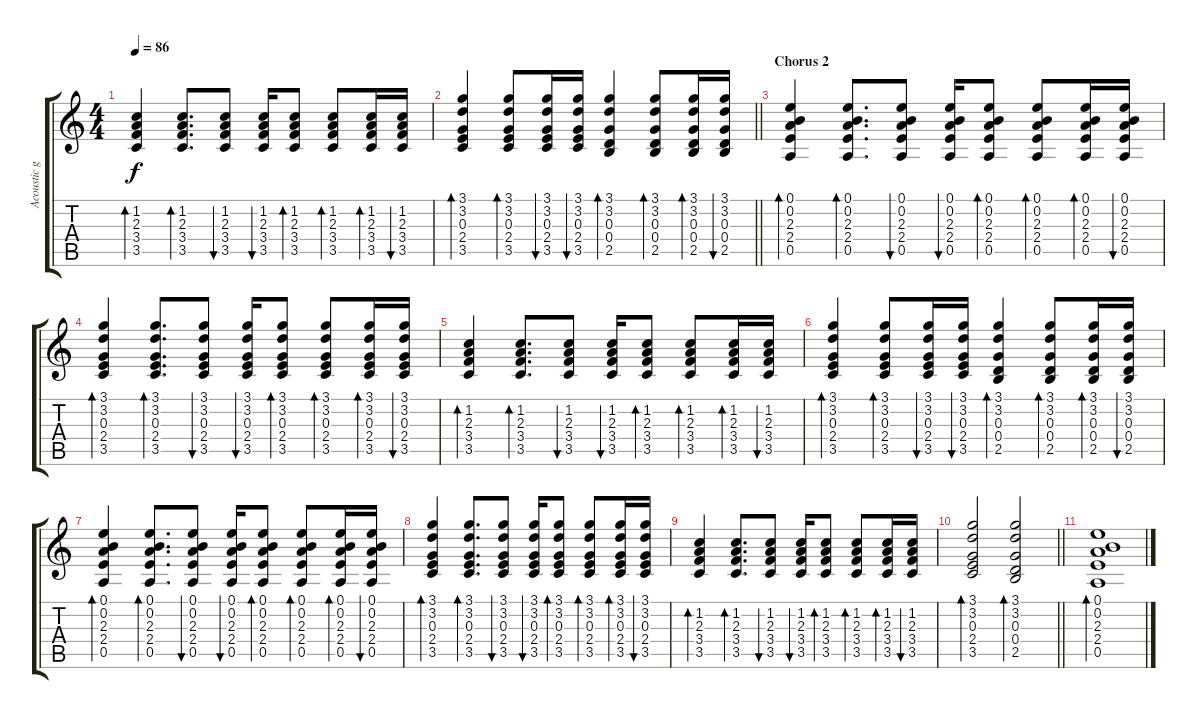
\track ("Acoustic guitar" "Acoustic g") {instrument acousticguitarsteel}
\staff {score tabs}
\tuning (E4 B3 G3 D3 A2 E2) {hide}
\ts (4 4)
\tempo 86
\clef g2
\ks c
(1.2 2.3 3.4 3.5).4{bd 60 dy f} (1.2 2.3 3.4 3.5).8{d bd 60} (1.2 2.3 3.4 3.5).8{bu 60} (1.2 2.3 3.4 3.5).16{bu 60} (1.2 2.3 3.4 3.5).8{bd 60} (1.2 2.3 3.4 3.5).8{bd 60} (1.2 2.3 3.4 3.5).16{bd 60} (1.2 2.3 3.4 3.5).16{bu 60} |
\barLineRight lightlight
(3.1 3.2 0.3 2.4 3.5).4{bd 60} (3.1 3.2 0.3 2.4 3.5).8{bd 60} (3.1 3.2 0.3 2.4 3.5).16{bu 60} (3.1 3.2 0.3 2.4 3.5).16{bu 60} (3.1 3.2 0.3 0.4 2.5).4{bd 60} (3.1 3.2 0.3 0.4 2.5).8{bd 60} (3.1 3.2 0.3 0.4 2.5).16{bd 60} (3.1 3.2 0.3 0.4 2.5).16{bu 60} |
\section ("" "Chorus 2")
(0.1 0.2 2.3 2.4 0.5).4{bd 60} (0.1 0.2 2.3 2.4 0.5).8{d bd 60} (0.1 0.2 2.3 2.4 0.5).8{bu 60} (0.1 0.2 2.3 2.4 0.5).16{bu 60} (0.1 0.2 2.3 2.4 0.5).8{bd 60} (0.1 0.2 2.3 2.4 0.5).8{bd 60} (0.1 0.2 2.3 2.4 0.5).16{bd 60} (0.1 0.2 2.3 2.4 0.5).16{bu 60} |
(3.1 3.2 0.3 2.4 3.5).4{bd 60} (3.1 3.2 0.3 2.4 3.5).8{d bd 60} (3.1 3.2 0.3 2.4 3.5).8{bu 60} (3.1 3.2 0.3 2.4 3.5).16{bu 60} (3.1 3.2 0.3 2.4 3.5).8{bd 60} (3.1 3.2 0.3 2.4 3.5).8{bd 60} (3.1 3.2 0.3 2.4 3.5).16{bd 60} (3.1 3.2 0.3 2.4 3.5).16{bu 60} |
(1.2 2.3 3.4 3.5).4{bd 60} (1.2 2.3 3.4 3.5).8{d bd 60} (1.2 2.3 3.4 3.5).8{bu 60} (1.2 2.3 3.4 3.5).16{bu 60} (1.2 2.3 3.4 3.5).8{bd 60} (1.2 2.3 3.4 3.5).8{bd 60} (1.2 2.3 3.4 3.5).16{bd 60} (1.2 2.3 3.4 3.5).16{bu 60} |
(3.1 3.2 0.3 2.4 3.5).4{bd 60} (3.1 3.2 0.3 2.4 3.5).8{bd 60} (3.1 3.2 0.3 2.4 3.5).16{bu 60} (3.1 3.2 0.3 2.4 3.5).16{bu 60} (3.1 3.2 0.3 0.4 2.5).4{bd 60} (3.1 3.2 0.3 0.4 2.5).8{bd 60} (3.1 3.2 0.3 0.4 2.5).16{bd 60} (3.1 3.2 0.3 0.4 2.5).16{bu 60} |
(0.1 0.2 2.3 2.4 0.5).4{bd 60} (0.1 0.2 2.3 2.4 0.5).8{d bd 60} (0.1 0.2 2.3 2.4 0.5).8{bu 60} (0.1 0.2 2.3 2.4 0.5).16{bu 60} (0.1 0.2 2.3 2.4 0.5).8{bd 60} (0.1 0.2 2.3 2.4 0.5).8{bd 60} (0.1 0.2 2.3 2.4 0.5).16{bd 60} (0.1 0.2 2.3 2.4 0.5).16{bu 60} |
(3.1 3.2 0.3 2.4 3.5).4{bd 60} (3.1 3.2 0.3 2.4 3.5).8{d bd 60} (3.1 3.2 0.3 2.4 3.5).8{bu 60} (3.1 3.2 0.3 2.4 3.5).16{bu 60} (3.1 3.2 0.3 2.4 3.5).8{bd 60} (3.1 3.2 0.3 2.4 3.5).8{bd 60} (3.1 3.2 0.3 2.4 3.5).16{bd 60} (3.1 3.2 0.3 2.4 3.5).16{bu 60} |
(1.2 2.3 3.4 3.5).4{bd 60} (1.2 2.3 3.4 3.5).8{d bd 60} (1.2 2.3 3.4 3.5).8{bu 60} (1.2 2.3 3.4 3.5).16{bu 60} (1.2 2.3 3.4 3.5).8{bd 60} (1.2 2.3 3.4 3.5).8{bd 60} (1.2 2.3 3.4 3.5).16{bd 60} (1.2 2.3 3.4 3.5).16{bu 60} |
\barLineRight lightlight
(3.1 3.2 0.3 2.4 3.5).2{bd 60} (3.1 3.2 0.3 0.4 2.5).2{bd 60} |
(0.1 0.2 2.3 2.4 0.5).1{bd 120}
